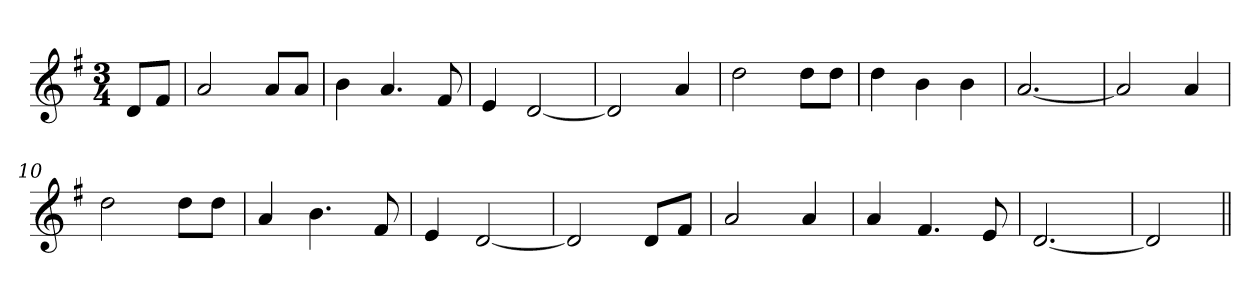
**kern
*part1
*staff1
*clefG2
*k[f#]
*G:
*M3/4
=1
8d/L
8f#/J
=2
2a/
8a/L
8a/J
=3
4b\
4.a/
8f#/
=4
4e/
[2d/
=5
2d/]
4a/
=6
2dd\
8dd\L
8dd\J
=7
4dd\
4b\
4b\
=8
[2.a/
=9
2a/]
4a/
=10
2dd\
8dd\L
8dd\J
=11
4a/
4.b\
8f#/
=12
4e/
[2d/
=13
2d/]
8d/L
8f#/J
=14
2a/
4a/
!!LO:LB:g=z
=15
4a/
4.f#/
8e/
=16
[2.d/
=17
2d/]
=||
*-
